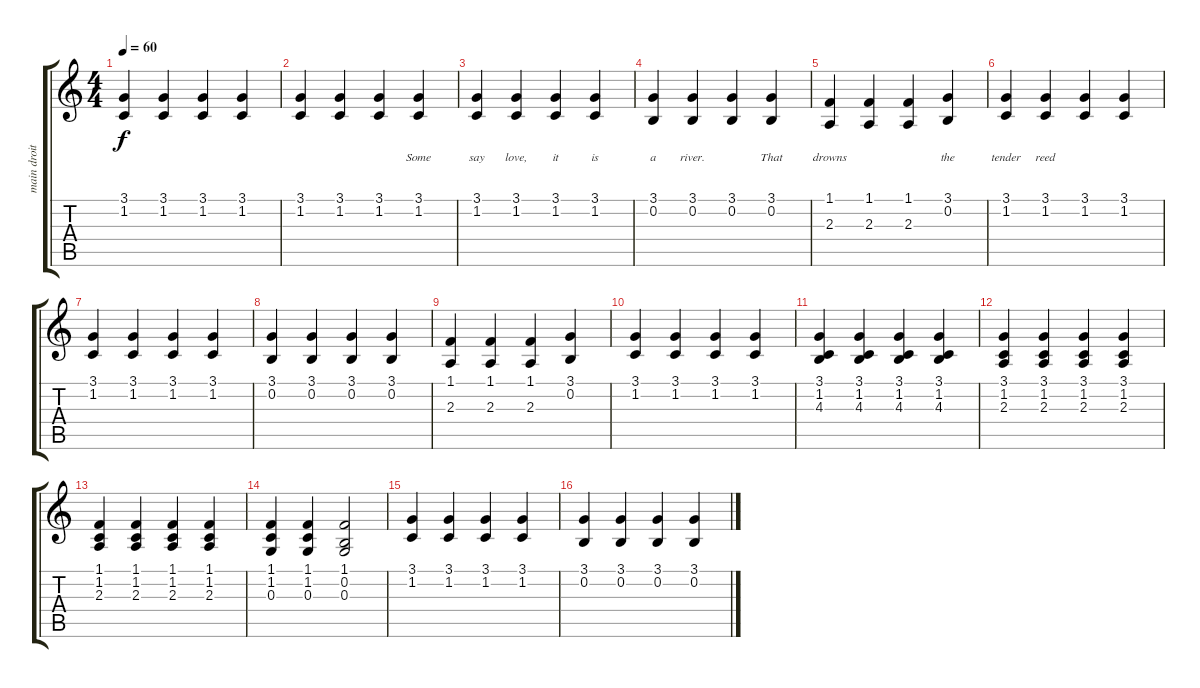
\track ("main droite" "main droit") {instrument acousticgrandpiano}
\staff {score tabs}
\tuning (E4 B3 G3 D3 A2 E2) {hide}
\ts (4 4)
\tempo 60
\clef g2
\ks c
(3.1 1.2).4{dy f instrument acousticgrandpiano} (3.1 1.2).4 (3.1 1.2).4 (3.1 1.2).4 |
(3.1 1.2).4{lyrics (0 "") lyrics (1 "") lyrics (2 "") lyrics (3 "") lyrics (4 "")} (3.1 1.2).4{lyrics (0 "") lyrics (1 "") lyrics (2 "") lyrics (3 "") lyrics (4 "")} (3.1 1.2).4{lyrics (0 "") lyrics (1 "") lyrics (2 "") lyrics (3 "") lyrics (4 "")} (3.1 1.2).4{lyrics (0 "Some") lyrics (1 "") lyrics (2 "") lyrics (3 "") lyrics (4 "")} |
(3.1 1.2).4{lyrics (0 "say") lyrics (1 "") lyrics (2 "") lyrics (3 "") lyrics (4 "")} (3.1 1.2).4{lyrics (0 "love,") lyrics (1 "") lyrics (2 "") lyrics (3 "") lyrics (4 "")} (3.1 1.2).4{lyrics (0 "it") lyrics (1 "") lyrics (2 "") lyrics (3 "") lyrics (4 "")} (3.1 1.2).4{lyrics (0 "is") lyrics (1 "") lyrics (2 "") lyrics (3 "") lyrics (4 "")} |
(3.1 0.2).4{lyrics (0 "a") lyrics (1 "") lyrics (2 "") lyrics (3 "") lyrics (4 "")} (3.1 0.2).4{lyrics (0 "river.") lyrics (1 "") lyrics (2 "") lyrics (3 "") lyrics (4 "")} (3.1 0.2).4{lyrics (0 "") lyrics (1 "") lyrics (2 "") lyrics (3 "") lyrics (4 "")} (3.1 0.2).4{lyrics (0 "That") lyrics (1 "") lyrics (2 "") lyrics (3 "") lyrics (4 "")} |
(1.1 2.3).4{lyrics (0 "drowns") lyrics (1 "") lyrics (2 "") lyrics (3 "") lyrics (4 "")} (1.1 2.3).4{lyrics (0 "") lyrics (1 "") lyrics (2 "") lyrics (3 "") lyrics (4 "")} (1.1 2.3).4{lyrics (0 "") lyrics (1 "") lyrics (2 "") lyrics (3 "") lyrics (4 "")} (3.1 0.2).4{lyrics (0 "the") lyrics (1 "") lyrics (2 "") lyrics (3 "") lyrics (4 "")} |
(3.1 1.2).4{lyrics (0 "tender") lyrics (1 "") lyrics (2 "") lyrics (3 "") lyrics (4 "")} (3.1 1.2).4{lyrics (0 "reed") lyrics (1 "") lyrics (2 "") lyrics (3 "") lyrics (4 "")} (3.1 1.2).4 (3.1 1.2).4 |
(3.1 1.2).4 (3.1 1.2).4 (3.1 1.2).4 (3.1 1.2).4 |
(3.1 0.2).4 (3.1 0.2).4 (3.1 0.2).4 (3.1 0.2).4 |
(1.1 2.3).4 (1.1 2.3).4 (1.1 2.3).4 (3.1 0.2).4 |
(3.1 1.2).4 (3.1 1.2).4 (3.1 1.2).4 (3.1 1.2).4 |
(3.1 1.2 4.3).4 (3.1 1.2 4.3).4 (3.1 1.2 4.3).4 (3.1 1.2 4.3).4 |
(3.1 1.2 2.3).4 (3.1 1.2 2.3).4 (3.1 1.2 2.3).4 (3.1 1.2 2.3).4 |
(1.1 1.2 2.3).4 (1.1 1.2 2.3).4 (1.1 1.2 2.3).4 (1.1 1.2 2.3).4 |
(1.1 1.2 0.3).4 (1.1 1.2 0.3).4 (1.1 0.2 0.3).2 |
(3.1 1.2).4 (3.1 1.2).4 (3.1 1.2).4 (3.1 1.2).4 |
(3.1 0.2).4 (3.1 0.2).4 (3.1 0.2).4 (3.1 0.2).4
